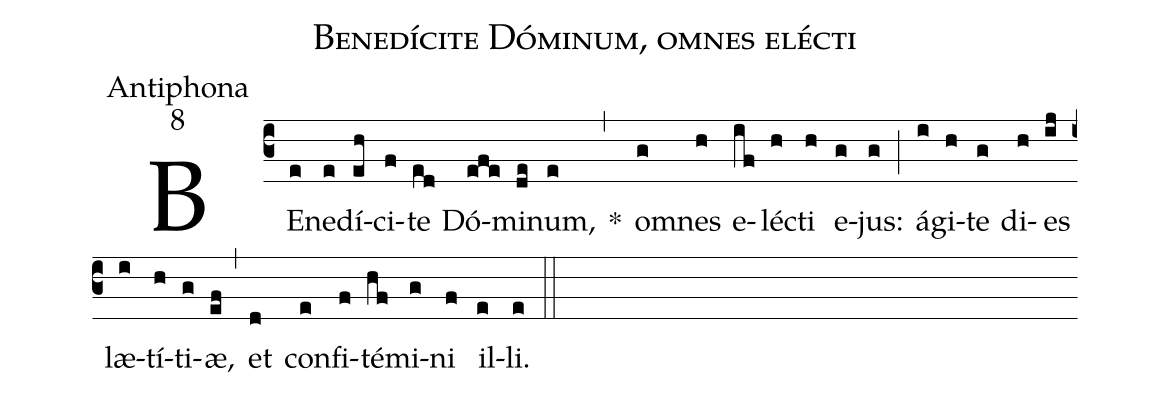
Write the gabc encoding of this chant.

name:Benedícite Dóminum, omnes elécti;
office-part:Antiphona;
mode:8;
%%
(c3)BE(e)ne(e)dí(eh)ci(f)te(ed) Dó(efe)mi(de)num,(e) *(,) om(g)nes(h) e(if)lé(h)cti(h) e(g)jus:(g) (;) á(i)gi(h)te(g) di(h)es(ij) læ(i)tí(h)ti(g)æ,(ef) (,) et(d) con(e)fi(f)té(hf)mi(g)ni(f) il(e)li.(e) (::)
